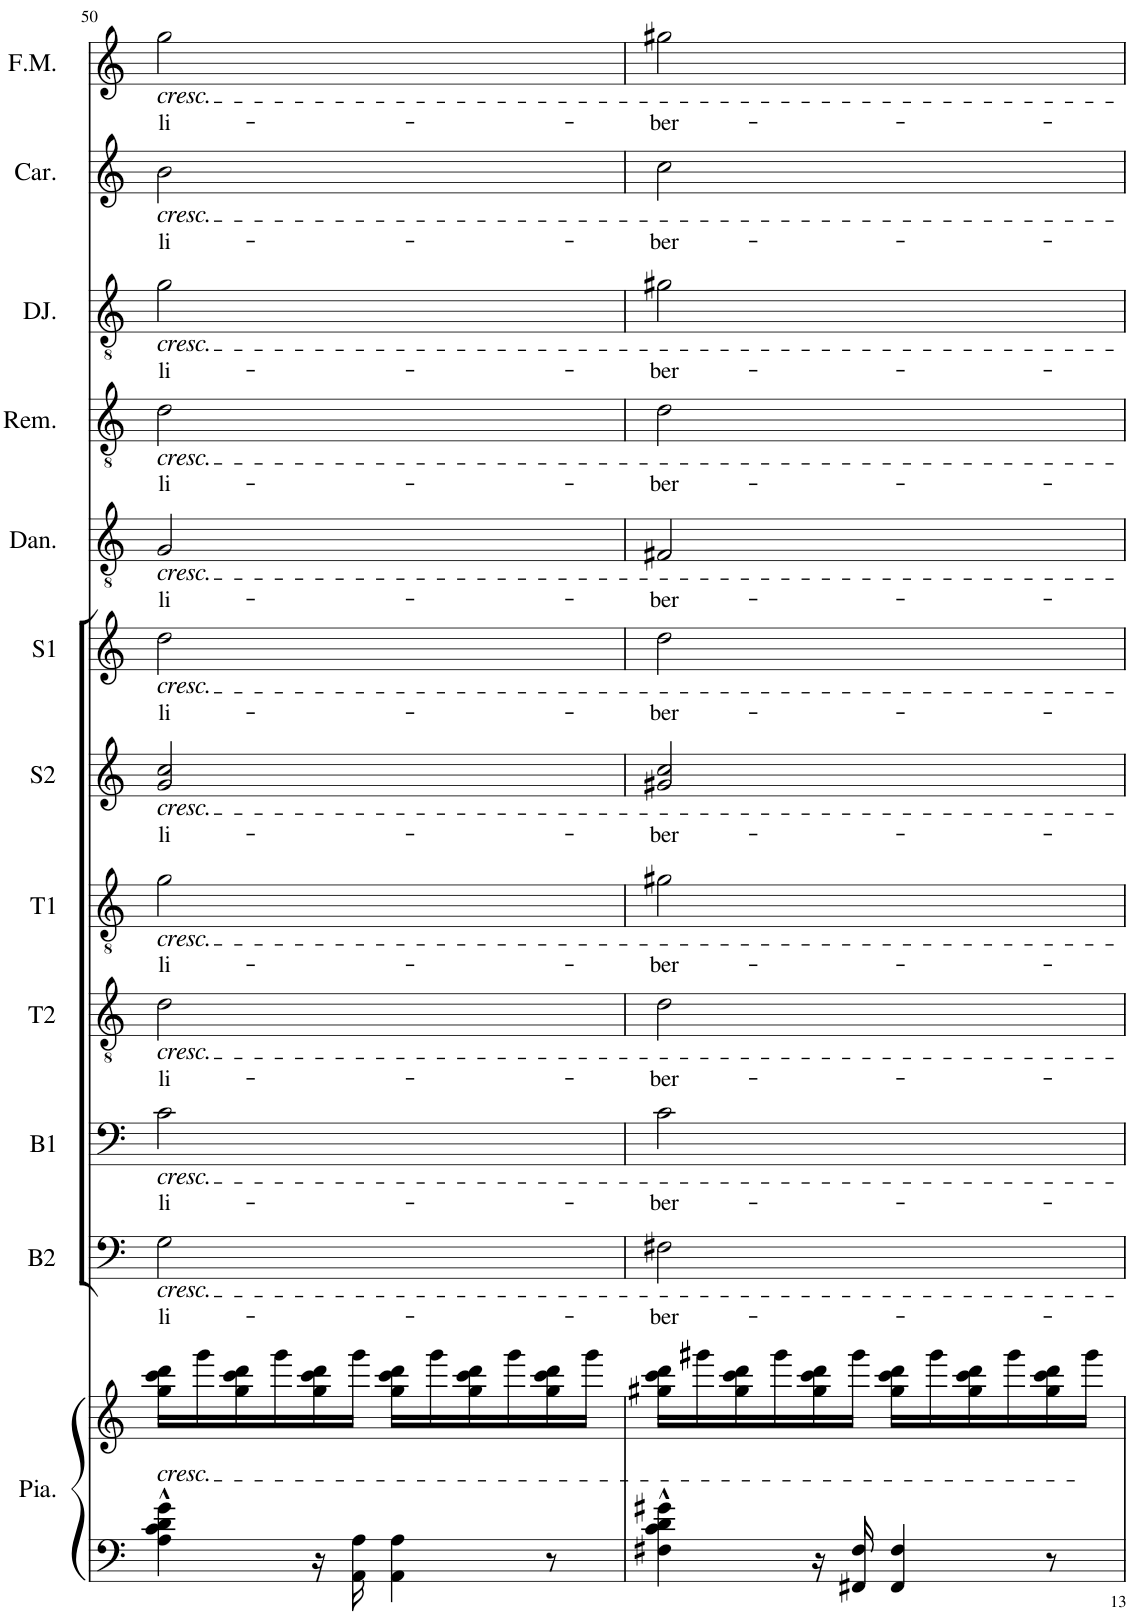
**kern	**kern	**kern	**text	**kern	**text	**kern	**text	**kern	**text	**kern	**text	**kern	**text	**kern	**text	**kern	**text	**kern	**text	**kern	**text	**kern	**text
*part12	*part12	*part11	*part11	*part10	*part10	*part9	*part9	*part8	*part8	*part7	*part7	*part6	*part6	*part5	*part5	*part4	*part4	*part3	*part3	*part2	*part2	*part1	*part1
*staff13	*staff12	*staff11	*staff11	*staff10	*staff10	*staff9	*staff9	*staff8	*staff8	*staff7	*staff7	*staff6	*staff6	*staff5	*staff5	*staff4	*staff4	*staff3	*staff3	*staff2	*staff2	*staff1	*staff1
*I"Piano	*	*I"Basse 2	*	*I"Basse 1	*	*I"Ténor 2	*	*I"Ténor 1	*	*I"Soprano 2	*	*I"Soprano 1	*	*I"Dancairo	*	*I"Remendado	*	*I"Don Jose	*	*I"Carmen	*	*I"Frasq/Merc	*
*I'Pia.	*	*I'B2	*	*I'B1	*	*I'T2	*	*I'T1	*	*I'S2	*	*I'S1	*	*I'Dan.	*	*I'Rem.	*	*I'DJ.	*	*I'Car.	*	*I'F.M.	*
!!LO:PB:g=z
*clefF4	*clefG2	*clefF4	*	*clefF4	*	*clefGv2	*	*clefGv2	*	*clefG2	*	*clefG2	*	*clefGv2	*	*clefGv2	*	*clefGv2	*	*clefG2	*	*clefG2	*
*k[]	*k[]	*k[]	*	*k[]	*	*k[]	*	*k[]	*	*k[]	*	*k[]	*	*k[]	*	*k[]	*	*k[]	*	*k[]	*	*k[]	*
*M2/4	*M2/4	*M2/4	*	*M2/4	*	*M2/4	*	*M2/4	*	*M2/4	*	*M2/4	*	*M2/4	*	*M2/4	*	*M2/4	*	*M2/4	*	*M2/4	*
=50	=50	=50	=50	=50	=50	=50	=50	=50	=50	=50	=50	=50	=50	=50	=50	=50	=50	=50	=50	=50	=50	=50	=50
!	!	!	!	!	!	!	!	!	!	!	!	!	!	!	!	!	!	!	!	!	!	!LO:TX:b:i:t=cresc.	!
!	!	!	!	!	!	!	!	!	!	!	!	!	!	!	!	!	!	!	!	!LO:TX:b:i:t=cresc.	!	!	!
!	!	!	!	!	!	!	!	!	!	!	!	!	!	!	!	!	!	!LO:TX:b:i:t=cresc.	!	!	!	!	!
!	!	!	!	!	!	!	!	!	!	!	!	!	!	!	!	!LO:TX:b:i:t=cresc.	!	!	!	!	!	!	!
!	!	!	!	!	!	!	!	!	!	!	!	!	!	!LO:TX:b:i:t=cresc.	!	!	!	!	!	!	!	!	!
!	!	!	!	!	!	!	!	!	!	!	!	!LO:TX:b:i:t=cresc.	!	!	!	!	!	!	!	!	!	!	!
!	!	!	!	!	!	!	!	!	!	!LO:TX:b:i:t=cresc.	!	!	!	!	!	!	!	!	!	!	!	!	!
!	!	!	!	!	!	!	!	!LO:TX:b:i:t=cresc.	!	!	!	!	!	!	!	!	!	!	!	!	!	!	!
!	!	!	!	!	!	!LO:TX:b:i:t=cresc.	!	!	!	!	!	!	!	!	!	!	!	!	!	!	!	!	!
!	!	!	!	!LO:TX:b:i:t=cresc.	!	!	!	!	!	!	!	!	!	!	!	!	!	!	!	!	!	!	!
!	!	!LO:TX:b:i:t=cresc.	!	!	!	!	!	!	!	!	!	!	!	!	!	!	!	!	!	!	!	!	!
!	!LO:TX:b:i:t=cresc.	!	!	!	!	!	!	!	!	!	!	!	!	!	!	!	!	!	!	!	!	!	!
!	!	!	!LO:LY:b	!	!LO:LY:b	!	!LO:LY:b	!	!LO:LY:b	!	!LO:LY:b	!	!LO:LY:b	!	!LO:LY:b	!	!LO:LY:b	!	!LO:LY:b	!	!LO:LY:b	!	!LO:LY:b
6A\^^ 6c\^^ 6d\^^ 6g\^^	24gg\ 24ccc\ 24ddd\LL	2G\	li-	2c\	li-	2d\	li-	2g\	li-	2g/ 2cc/	li-	2dd\	li-	2G/	li-	2d\	li-	2g\	li-	2b\	li-	2gg\	li-
.	24ggg\	.	.	.	.	.	.	.	.	.	.	.	.	.	.	.	.	.	.	.	.	.	.
.	24gg\ 24ccc\ 24ddd\	.	.	.	.	.	.	.	.	.	.	.	.	.	.	.	.	.	.	.	.	.	.
.	24ggg\	.	.	.	.	.	.	.	.	.	.	.	.	.	.	.	.	.	.	.	.	.	.
24r	24gg\ 24ccc\ 24ddd\	.	.	.	.	.	.	.	.	.	.	.	.	.	.	.	.	.	.	.	.	.	.
24AA\ 24A\	24ggg\JJ	.	.	.	.	.	.	.	.	.	.	.	.	.	.	.	.	.	.	.	.	.	.
6AA\ 6A\	24gg\ 24ccc\ 24ddd\LL	.	.	.	.	.	.	.	.	.	.	.	.	.	.	.	.	.	.	.	.	.	.
.	24ggg\	.	.	.	.	.	.	.	.	.	.	.	.	.	.	.	.	.	.	.	.	.	.
.	24gg\ 24ccc\ 24ddd\	.	.	.	.	.	.	.	.	.	.	.	.	.	.	.	.	.	.	.	.	.	.
.	24ggg\	.	.	.	.	.	.	.	.	.	.	.	.	.	.	.	.	.	.	.	.	.	.
12r	24gg\ 24ccc\ 24ddd\	.	.	.	.	.	.	.	.	.	.	.	.	.	.	.	.	.	.	.	.	.	.
.	24ggg\JJ	.	.	.	.	.	.	.	.	.	.	.	.	.	.	.	.	.	.	.	.	.	.
=51	=51	=51	=51	=51	=51	=51	=51	=51	=51	=51	=51	=51	=51	=51	=51	=51	=51	=51	=51	=51	=51	=51	=51
!	!	!	!LO:LY:b	!	!LO:LY:b	!	!LO:LY:b	!	!LO:LY:b	!	!LO:LY:b	!	!LO:LY:b	!	!LO:LY:b	!	!LO:LY:b	!	!LO:LY:b	!	!LO:LY:b	!	!LO:LY:b
6F#X\^^ 6c\^^ 6d\^^ 6g#X\^^	24gg#X\ 24ccc\ 24ddd\LL	2F#X\	-ber-	2c\	-ber-	2d\	-ber-	2g#X\	-ber-	2g#X/ 2cc/	-ber-	2dd\	-ber-	2F#X/	-ber-	2d\	-ber-	2g#X\	-ber-	2cc\	-ber-	2gg#X\	-ber-
.	24ggg#X\	.	.	.	.	.	.	.	.	.	.	.	.	.	.	.	.	.	.	.	.	.	.
.	24gg#\ 24ccc\ 24ddd\	.	.	.	.	.	.	.	.	.	.	.	.	.	.	.	.	.	.	.	.	.	.
.	24ggg#\	.	.	.	.	.	.	.	.	.	.	.	.	.	.	.	.	.	.	.	.	.	.
24r	24gg#\ 24ccc\ 24ddd\	.	.	.	.	.	.	.	.	.	.	.	.	.	.	.	.	.	.	.	.	.	.
24FF#X/ 24F#/	24ggg#\JJ	.	.	.	.	.	.	.	.	.	.	.	.	.	.	.	.	.	.	.	.	.	.
6FF#/ 6F#/	24gg#\ 24ccc\ 24ddd\LL	.	.	.	.	.	.	.	.	.	.	.	.	.	.	.	.	.	.	.	.	.	.
.	24ggg#\	.	.	.	.	.	.	.	.	.	.	.	.	.	.	.	.	.	.	.	.	.	.
.	24gg#\ 24ccc\ 24ddd\	.	.	.	.	.	.	.	.	.	.	.	.	.	.	.	.	.	.	.	.	.	.
.	24ggg#\	.	.	.	.	.	.	.	.	.	.	.	.	.	.	.	.	.	.	.	.	.	.
12r	24gg#\ 24ccc\ 24ddd\	.	.	.	.	.	.	.	.	.	.	.	.	.	.	.	.	.	.	.	.	.	.
.	24ggg#\JJ	.	.	.	.	.	.	.	.	.	.	.	.	.	.	.	.	.	.	.	.	.	.
=	=	=	=	=	=	=	=	=	=	=	=	=	=	=	=	=	=	=	=	=	=	=	=
*-	*-	*-	*-	*-	*-	*-	*-	*-	*-	*-	*-	*-	*-	*-	*-	*-	*-	*-	*-	*-	*-	*-	*-
